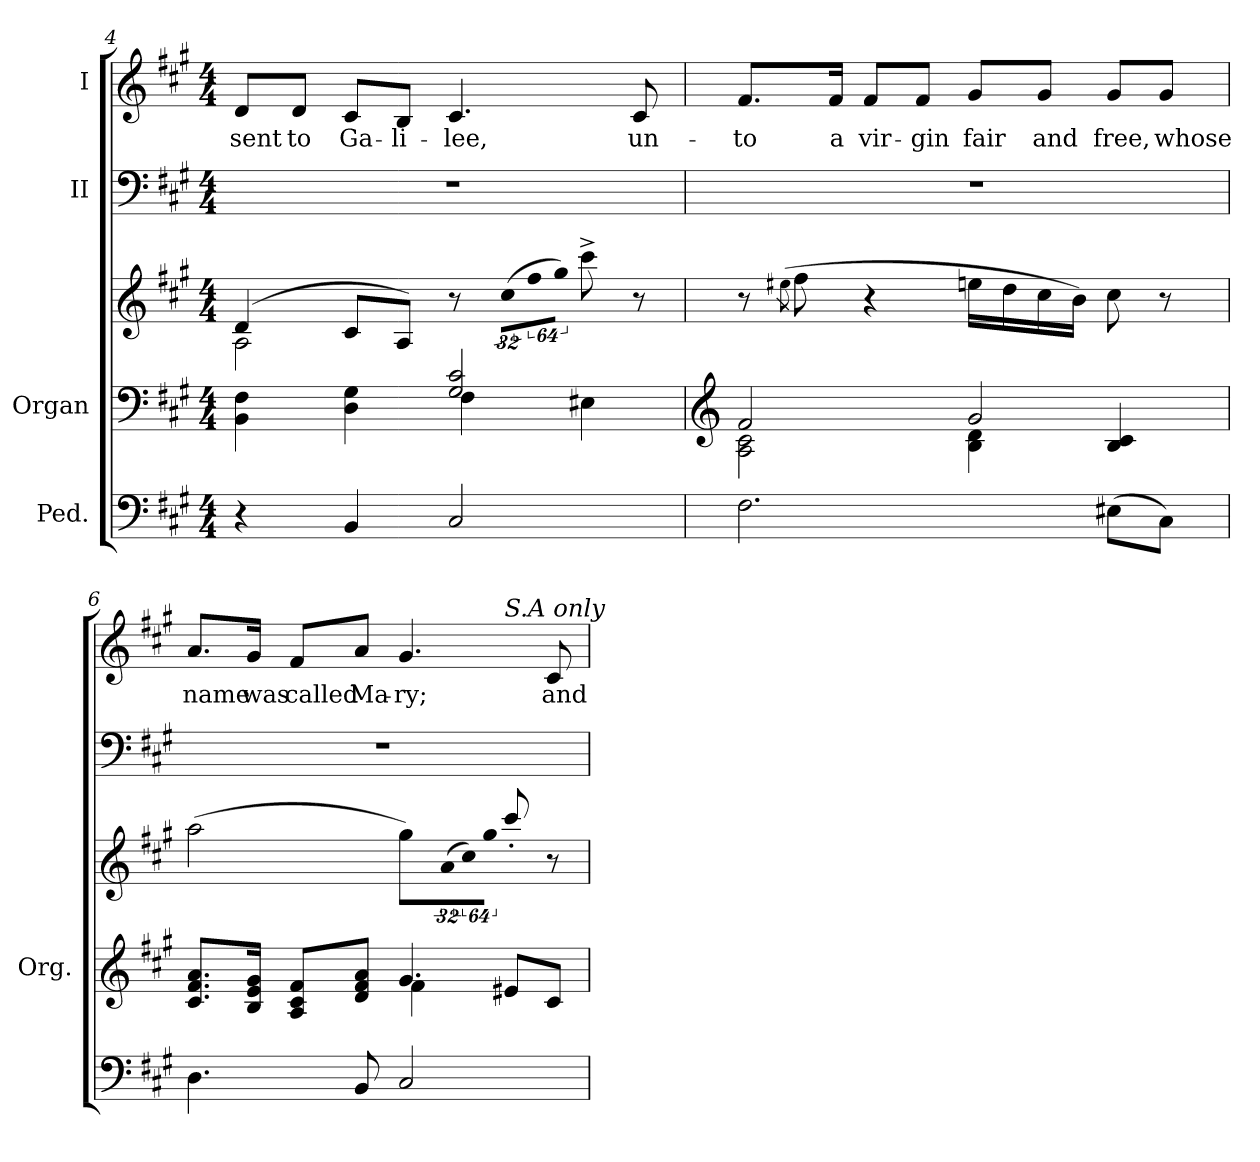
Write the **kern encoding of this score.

**kern	**kern	**kern	**kern	**kern	**text
*part4	*part3	*part3	*part2	*part1	*part1
*staff5	*staff4	*staff3	*staff2	*staff1	*staff1
*I"Ped.	*I"Organ	*	*I"II	*I"I	*
*	*I'Org.	*	*	*	*
*clefF4	*clefF4	*clefG2	*clefF4	*clefG2	*
*k[f#c#g#]	*k[f#c#g#]	*k[f#c#g#]	*k[f#c#g#]	*k[f#c#g#]	*
*A:	*A:	*A:	*A:	*A:	*
*M4/4	*M4/4	*M4/4	*M4/4	*M4/4	*
=4	=4	=4	=4	=4	=4
*	*^	*^	*	*	*
!	!	!	!	!	!	!	!LO:LY:b:color=#000000
4r	4BBi\ 4F#i	2ryy	(4di/	2Ai\	1r	8di/L	sent
!	!	!	!	!	!	!	!LO:LY:b:color=#000000
.	.	.	.	.	.	8di/J	to
!	!	!	!	!	!	!	!LO:LY:b:color=#000000
4BBi/	4Di\ 4G#i	.	8c#i/L	.	.	8c#i/L	Ga-
!	!	!	!	!	!	!	!LO:LY:b:color=#000000
.	.	.	8Ai/J)	.	.	8Bi/J	-li-
!	!	!	!	!	!	!	!LO:LY:b:color=#000000
2C#i/	2G#i/ 2c#i	4F#i\	8r	2ryy	.	4.c#i/	-lee,
!	!	!	!LO:N:vis=16	!	!	!	!
.	.	.	(512%21cc#i\LL	.	.	.	.
!	!	!	!LO:N:vis=16	!	!	!	!
.	.	.	1024%43ff#i\	.	.	.	.
!	!	!	!LO:N:vis=16	!	!	!	!
.	.	.	1024%43gg#i\JJ)	.	.	.	.
.	.	4E#Xi\	8ccc#^i\	.	.	.	.
!	!	!	!	!	!	!	!LO:LY:b:color=#000000
.	.	.	8r	.	.	8c#i/	un-
*	*	*	*v	*v	*	*	*
!!LO:LB:g=z
=5	=5	=5	=5	=5	=5	=5
*	*clefG2	*	*	*	*	*
!	!	!	!	!	!	!LO:LY:b:color=#000000
2.F#i\	2f#i/	2Ai\ 2c#i	8r	1r	8.f#i/L	-to
.	.	.	(8qee#Xi\	.	.	.
.	.	.	8ff#i\	.	.	.
!	!	!	!	!	!	!LO:LY:b:color=#000000
.	.	.	.	.	16f#i/Jk	a
!	!	!	!	!	!	!LO:LY:b:color=#000000
.	.	.	4r	.	8f#i/L	vir-
!	!	!	!	!	!	!LO:LY:b:color=#000000
.	.	.	.	.	8f#i/J	-gin
!	!	!	!	!	!	!LO:LY:b:color=#000000
.	2g#i/	4Bi\ 4di	16eeni\LL	.	8g#i/L	fair
.	.	.	16ddi\	.	.	.
!	!	!	!	!	!	!LO:LY:b:color=#000000
.	.	.	16cc#i\	.	8g#i/J	and
.	.	.	16bi\JJ)	.	.	.
!	!	!	!	!	!	!LO:LY:b:color=#000000
(8E#Xi\L	.	4Bi/ 4c#i	8cc#i\	.	8g#i/L	free,
!	!	!	!	!	!	!LO:LY:b:color=#000000
8C#i\J)	.	.	8r	.	8g#i/J	whose
=6	=6	=6	=6	=6	=6	=6
!	!	!	!	!	!	!LO:LY:b:color=#000000
*	*	*	*	*	*^	*
4.Di\	8.c#i/ 8.f#i 8.aiL	2ryy	(2aai\	1r	8.ai/L	2.ryy	name
!	!	!	!	!	!	!	!LO:LY:b:color=#000000
.	16Bi/ 16ei 16g#iJk	.	.	.	16g#i/Jk	.	was
!	!	!	!	!	!	!	!LO:LY:b:color=#000000
.	8Ai/ 8c#i 8f#iL	.	.	.	8f#i/L	.	called
!	!	!	!	!	!	!	!LO:LY:b:color=#000000
8BBi/	8di/ 8f#i 8aiJ	.	.	.	8ai/J	.	Ma-
!	!	!	!	!	!	!	!LO:LY:b:color=#000000
2C#i/	4.g#i/	4f#i\	8gg#i\L)	.	4.g#i/	.	-ry;
!	!	!	!LO:N:vis=16	!	!	!	!
.	.	.	(512%21ai\L	.	.	.	.
!	!	!	!LO:N:vis=16	!	!	!	!
.	.	.	1024%43cc#i\)	.	.	.	.
!	!	!	!LO:N:vis=16	!	!	!	!
.	.	.	1024%43gg#i\JJ	.	.	.	.
!	!	!	!	!	!	!LO:TX:a:i:t=S.A only	!
.	.	8e#Xi/L	8ccc#'i/	.	.	4ryy	.
!	!	!	!	!	!	!	!LO:LY:b:color=#000000
.	8ryy	8c#i/J	8r	.	8c#i/	.	and
*	*v	*v	*	*	*v	*v	*
=	=	=	=	=	=
*-	*-	*-	*-	*-	*-
